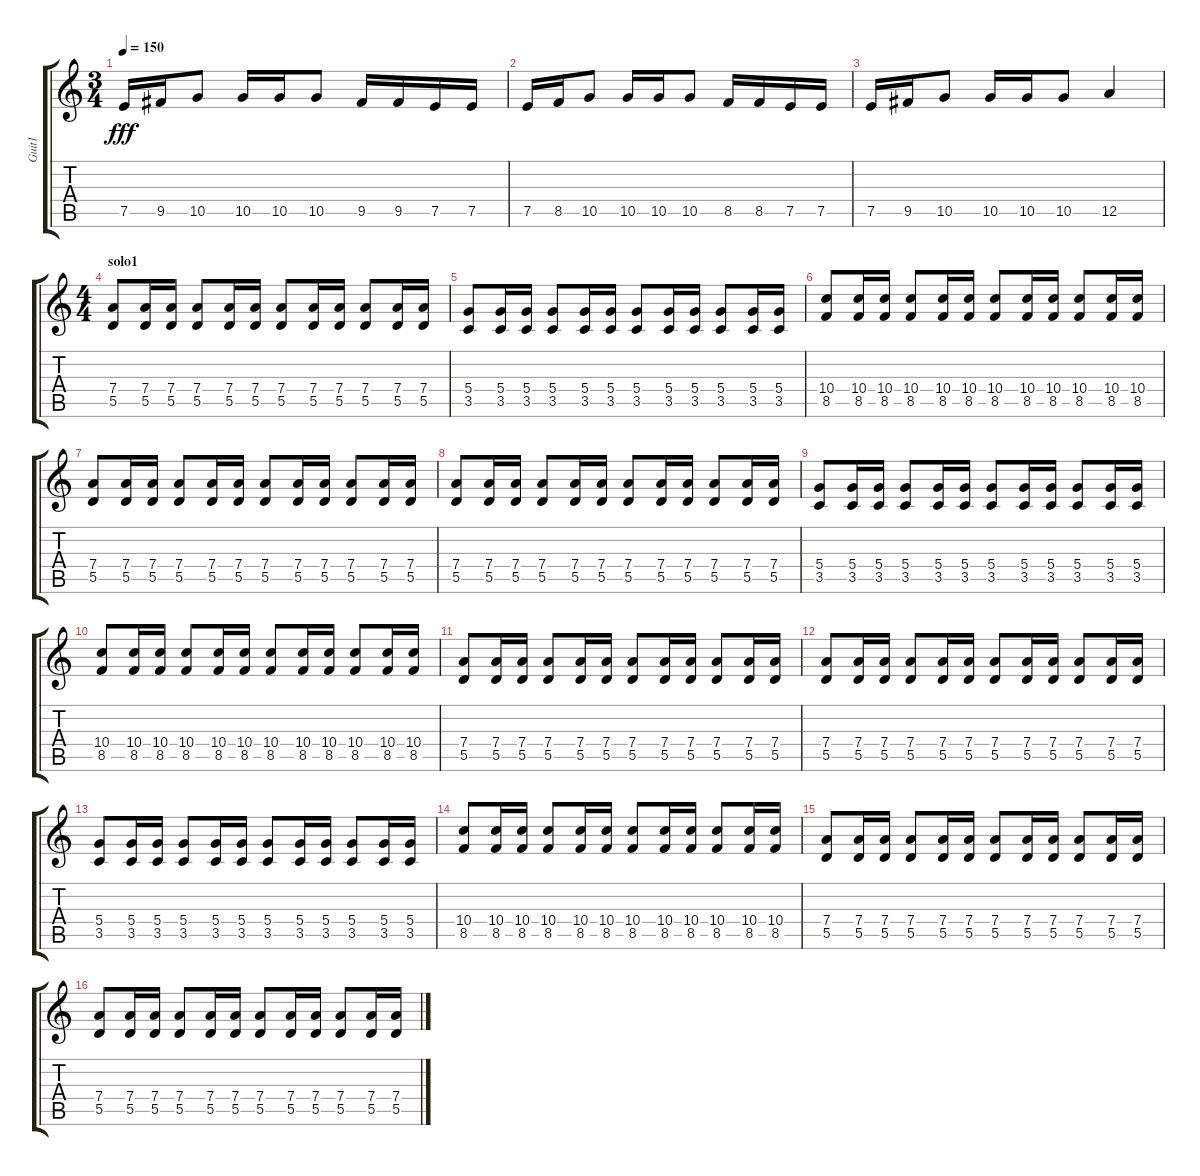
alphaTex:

\track ("Guit1" "Guit1") {instrument overdrivenguitar}
\staff {score tabs}
\tuning (E4 B3 G3 D3 A2 E2) {hide}
\ts (3 4)
\tempo 150
\clef g2
\ks c
7.5.16{dy fff} 9.5.16 10.5.8 10.5.16 10.5.16 10.5.8 9.5.16 9.5.16 7.5.16 7.5.16 |
7.5.16 8.5.16 10.5.8 10.5.16 10.5.16 10.5.8 8.5.16 8.5.16 7.5.16 7.5.16 |
7.5.16 9.5.16 10.5.8 10.5.16 10.5.16 10.5.8 12.5.4 |
\ts (4 4)
\section ("" "solo1")
(7.4 5.5).8{volume 11 instrument overdrivenguitar} (7.4 5.5).16 (7.4 5.5).16 (7.4 5.5).8 (7.4 5.5).16 (7.4 5.5).16 (7.4 5.5).8 (7.4 5.5).16 (7.4 5.5).16 (7.4 5.5).8 (7.4 5.5).16 (7.4 5.5).16 |
(5.4 3.5).8 (5.4 3.5).16 (5.4 3.5).16 (5.4 3.5).8 (5.4 3.5).16 (5.4 3.5).16 (5.4 3.5).8 (5.4 3.5).16 (5.4 3.5).16 (5.4 3.5).8 (5.4 3.5).16 (5.4 3.5).16 |
(10.4 8.5).8 (10.4 8.5).16 (10.4 8.5).16 (10.4 8.5).8 (10.4 8.5).16 (10.4 8.5).16 (10.4 8.5).8 (10.4 8.5).16 (10.4 8.5).16 (10.4 8.5).8 (10.4 8.5).16 (10.4 8.5).16 |
(7.4 5.5).8 (7.4 5.5).16 (7.4 5.5).16 (7.4 5.5).8 (7.4 5.5).16 (7.4 5.5).16 (7.4 5.5).8 (7.4 5.5).16 (7.4 5.5).16 (7.4 5.5).8 (7.4 5.5).16 (7.4 5.5).16 |
(7.4 5.5).8 (7.4 5.5).16 (7.4 5.5).16 (7.4 5.5).8 (7.4 5.5).16 (7.4 5.5).16 (7.4 5.5).8 (7.4 5.5).16 (7.4 5.5).16 (7.4 5.5).8 (7.4 5.5).16 (7.4 5.5).16 |
(5.4 3.5).8 (5.4 3.5).16 (5.4 3.5).16 (5.4 3.5).8 (5.4 3.5).16 (5.4 3.5).16 (5.4 3.5).8 (5.4 3.5).16 (5.4 3.5).16 (5.4 3.5).8 (5.4 3.5).16 (5.4 3.5).16 |
(10.4 8.5).8 (10.4 8.5).16 (10.4 8.5).16 (10.4 8.5).8 (10.4 8.5).16 (10.4 8.5).16 (10.4 8.5).8 (10.4 8.5).16 (10.4 8.5).16 (10.4 8.5).8 (10.4 8.5).16 (10.4 8.5).16 |
(7.4 5.5).8 (7.4 5.5).16 (7.4 5.5).16 (7.4 5.5).8 (7.4 5.5).16 (7.4 5.5).16 (7.4 5.5).8 (7.4 5.5).16 (7.4 5.5).16 (7.4 5.5).8 (7.4 5.5).16 (7.4 5.5).16 |
(7.4 5.5).8 (7.4 5.5).16 (7.4 5.5).16 (7.4 5.5).8 (7.4 5.5).16 (7.4 5.5).16 (7.4 5.5).8 (7.4 5.5).16 (7.4 5.5).16 (7.4 5.5).8 (7.4 5.5).16 (7.4 5.5).16 |
(5.4 3.5).8 (5.4 3.5).16 (5.4 3.5).16 (5.4 3.5).8 (5.4 3.5).16 (5.4 3.5).16 (5.4 3.5).8 (5.4 3.5).16 (5.4 3.5).16 (5.4 3.5).8 (5.4 3.5).16 (5.4 3.5).16 |
(10.4 8.5).8 (10.4 8.5).16 (10.4 8.5).16 (10.4 8.5).8 (10.4 8.5).16 (10.4 8.5).16 (10.4 8.5).8 (10.4 8.5).16 (10.4 8.5).16 (10.4 8.5).8 (10.4 8.5).16 (10.4 8.5).16 |
(7.4 5.5).8 (7.4 5.5).16 (7.4 5.5).16 (7.4 5.5).8 (7.4 5.5).16 (7.4 5.5).16 (7.4 5.5).8 (7.4 5.5).16 (7.4 5.5).16 (7.4 5.5).8 (7.4 5.5).16 (7.4 5.5).16 |
(7.4 5.5).8 (7.4 5.5).16 (7.4 5.5).16 (7.4 5.5).8 (7.4 5.5).16 (7.4 5.5).16 (7.4 5.5).8 (7.4 5.5).16 (7.4 5.5).16 (7.4 5.5).8 (7.4 5.5).16 (7.4 5.5).16
